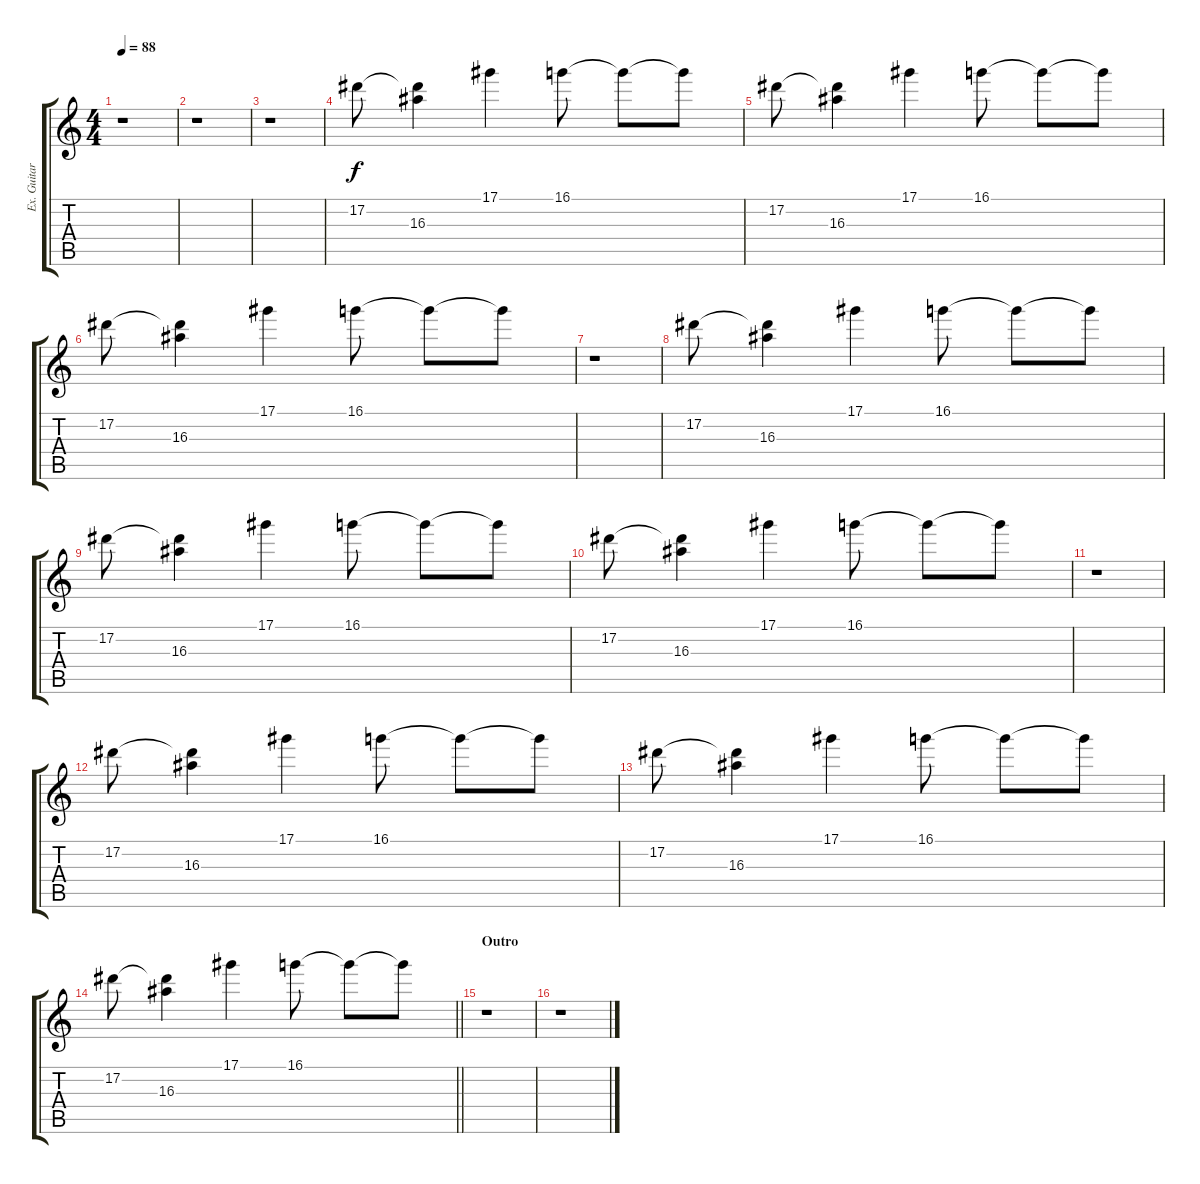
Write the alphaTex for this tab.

\track ("Ex. Guitar" "Ex. Guitar") {instrument electricguitarjazz}
\staff {score tabs}
\tuning (Eb4 Bb3 Gb3 Db3 Ab2 Eb2) {hide}
\ts (4 4)
\tempo 88
\clef g2
\ks c
r.1{dy f} |
r.1 |
r.1 |
17.2.8 (17.2{t} 16.3).4 17.1.4 16.1.8 16.1{t}.8 16.1{t}.8 |
17.2.8 (17.2{t} 16.3).4 17.1.4 16.1.8 16.1{t}.8 16.1{t}.8 |
17.2.8 (17.2{t} 16.3).4 17.1.4 16.1.8 16.1{t}.8 16.1{t}.8 |
r.1 |
17.2.8 (17.2{t} 16.3).4 17.1.4 16.1.8 16.1{t}.8 16.1{t}.8 |
17.2.8 (17.2{t} 16.3).4 17.1.4 16.1.8 16.1{t}.8 16.1{t}.8 |
17.2.8 (17.2{t} 16.3).4 17.1.4 16.1.8 16.1{t}.8 16.1{t}.8 |
r.1 |
17.2.8 (17.2{t} 16.3).4 17.1.4 16.1.8 16.1{t}.8 16.1{t}.8 |
17.2.8 (17.2{t} 16.3).4 17.1.4 16.1.8 16.1{t}.8 16.1{t}.8 |
\barLineRight lightlight
17.2.8 (17.2{t} 16.3).4 17.1.4 16.1.8 16.1{t}.8 16.1{t}.8 |
\section ("" "Outro")
r.1 |
r.1
